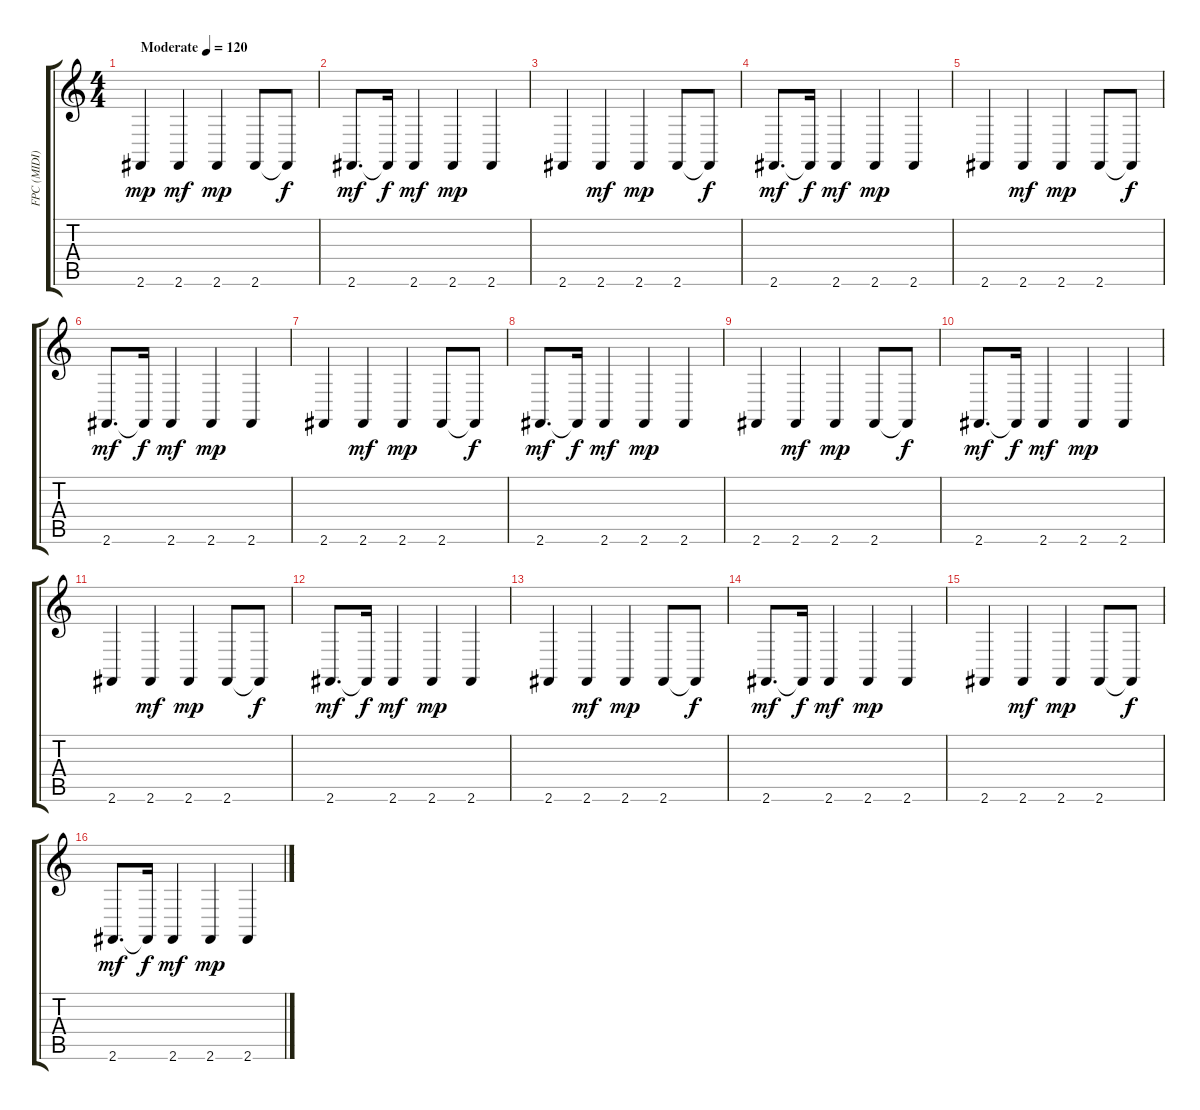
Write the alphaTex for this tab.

\track ("FPC (MIDI)" "FPC (MIDI)") {instrument acousticgrandpiano}
\staff {score tabs}
\tuning (E4 B3 G3 D3 A2 E2) {hide}
\ts (4 4)
\tempo (120 "Moderate")
\clef g2
\ks c
2.6.4{dy mp instrument acousticgrandpiano} 2.6.4{dy mf} 2.6.4{dy mp} 2.6.8 2.6{t}.8{dy f} |
2.6.8{d dy mf} 2.6{t}.16{dy f} 2.6.4{dy mf} 2.6.4{dy mp} 2.6.4 |
2.6.4 2.6.4{dy mf} 2.6.4{dy mp} 2.6.8 2.6{t}.8{dy f} |
2.6.8{d dy mf} 2.6{t}.16{dy f} 2.6.4{dy mf} 2.6.4{dy mp} 2.6.4 |
2.6.4 2.6.4{dy mf} 2.6.4{dy mp} 2.6.8 2.6{t}.8{dy f} |
2.6.8{d dy mf} 2.6{t}.16{dy f} 2.6.4{dy mf} 2.6.4{dy mp} 2.6.4 |
2.6.4 2.6.4{dy mf} 2.6.4{dy mp} 2.6.8 2.6{t}.8{dy f} |
2.6.8{d dy mf} 2.6{t}.16{dy f} 2.6.4{dy mf} 2.6.4{dy mp} 2.6.4 |
2.6.4 2.6.4{dy mf} 2.6.4{dy mp} 2.6.8 2.6{t}.8{dy f} |
2.6.8{d dy mf} 2.6{t}.16{dy f} 2.6.4{dy mf} 2.6.4{dy mp} 2.6.4 |
2.6.4 2.6.4{dy mf} 2.6.4{dy mp} 2.6.8 2.6{t}.8{dy f} |
2.6.8{d dy mf} 2.6{t}.16{dy f} 2.6.4{dy mf} 2.6.4{dy mp} 2.6.4 |
2.6.4 2.6.4{dy mf} 2.6.4{dy mp} 2.6.8 2.6{t}.8{dy f} |
2.6.8{d dy mf} 2.6{t}.16{dy f} 2.6.4{dy mf} 2.6.4{dy mp} 2.6.4 |
2.6.4 2.6.4{dy mf} 2.6.4{dy mp} 2.6.8 2.6{t}.8{dy f} |
2.6.8{d dy mf} 2.6{t}.16{dy f} 2.6.4{dy mf} 2.6.4{dy mp} 2.6.4
